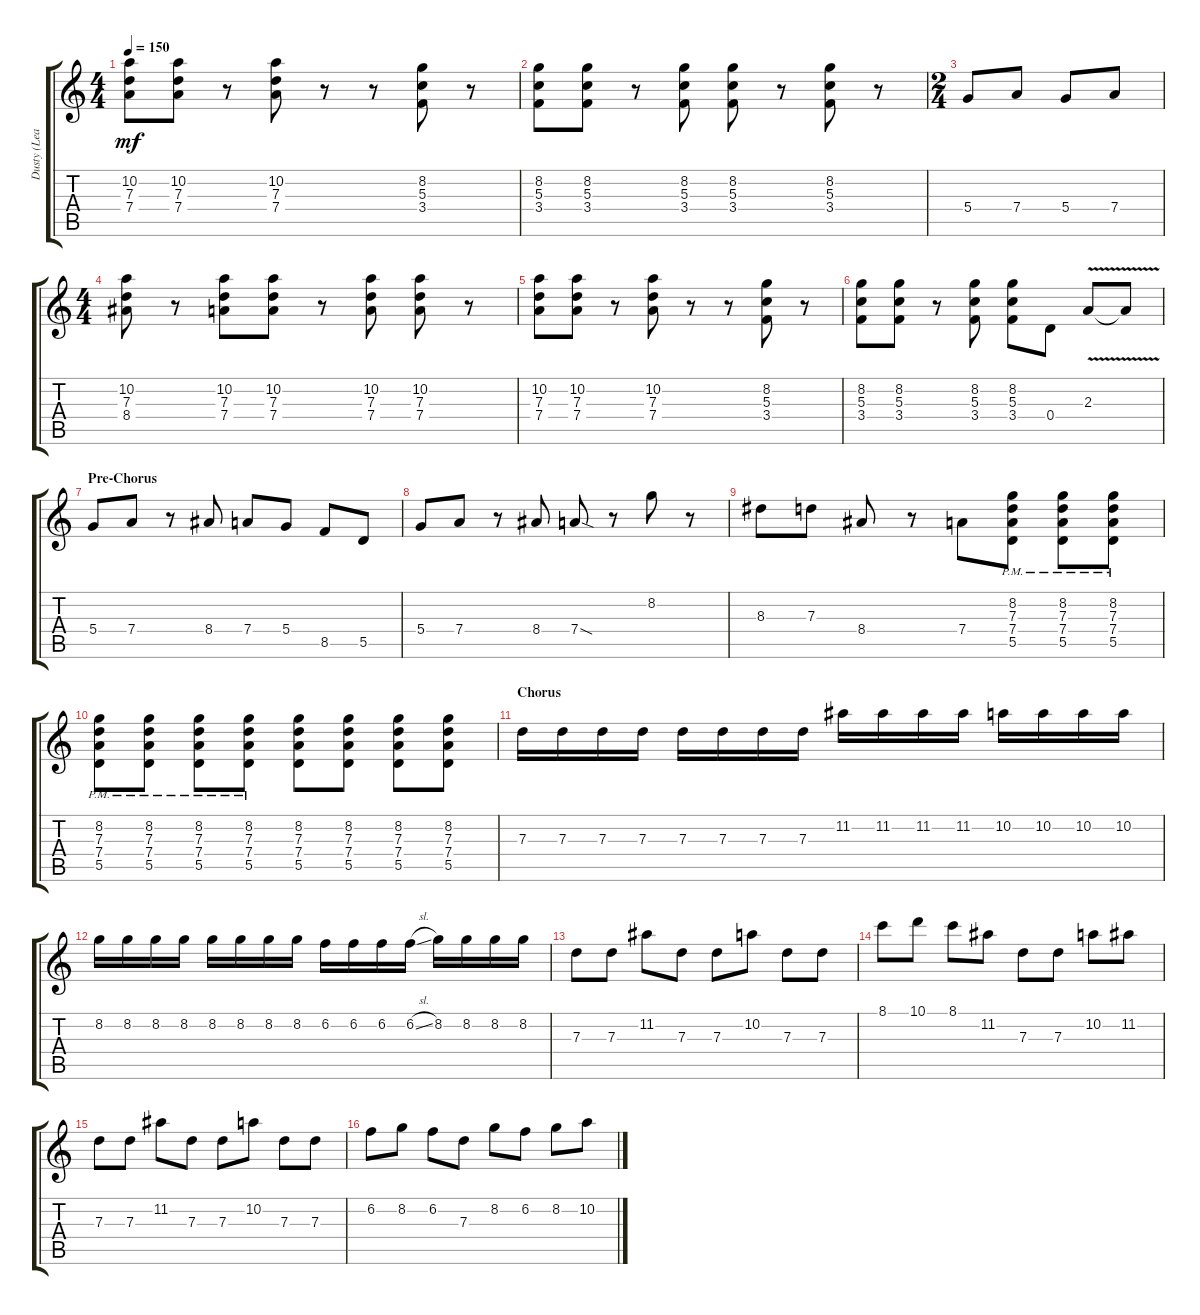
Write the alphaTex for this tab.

\track ("Dusty (Lead)" "Dusty (Lea") {instrument distortionguitar}
\staff {score tabs}
\tuning (E4 B3 G3 D3 A2 D2) {hide}
\ts (4 4)
\tempo 150
\clef g2
\ks c
(10.2 7.3 7.4).8{dy mf} (10.2 7.3 7.4).8 r.8 (10.2 7.3 7.4).8 r.8 r.8 (8.2 5.3 3.4).8 r.8 |
(8.2 5.3 3.4).8 (8.2 5.3 3.4).8 r.8 (8.2 5.3 3.4).8 (8.2 5.3 3.4).8 r.8 (8.2 5.3 3.4).8 r.8 |
\ts (2 4)
5.4.8 7.4.8 5.4.8 7.4.8 |
\ts (4 4)
(10.2 7.3 8.4).8 r.8 (10.2 7.3 7.4).8 (10.2 7.3 7.4).8 r.8 (10.2 7.3 7.4).8 (10.2 7.3 7.4).8 r.8 |
(10.2 7.3 7.4).8 (10.2 7.3 7.4).8 r.8 (10.2 7.3 7.4).8 r.8 r.8 (8.2 5.3 3.4).8 r.8 |
(8.2 5.3 3.4).8 (8.2 5.3 3.4).8 r.8 (8.2 5.3 3.4).8 (8.2 5.3 3.4).8 0.4.8 2.3{v}.8 2.3{v t}.8 |
\section ("" "Pre-Chorus")
5.4.8 7.4.8 r.8 8.4.8 7.4.8 5.4.8 8.5.8 5.5.8 |
5.4.8 7.4.8 r.8 8.4.8 7.4{sod}.8 r.8 8.2.8 r.8 |
8.3.8 7.3.8 8.4.8 r.8 7.4.8 (8.2{pm} 7.3{pm} 7.4{pm} 5.5{pm}).8 (8.2{pm} 7.3{pm} 7.4{pm} 5.5{pm}).8 (8.2{pm} 7.3{pm} 7.4{pm} 5.5{pm}).8 |
(8.2{pm} 7.3{pm} 7.4{pm} 5.5{pm}).8 (8.2{pm} 7.3{pm} 7.4{pm} 5.5{pm}).8 (8.2{pm} 7.3{pm} 7.4{pm} 5.5{pm}).8 (8.2{pm} 7.3{pm} 7.4{pm} 5.5{pm}).8 (8.2 7.3 7.4 5.5).8 (8.2 7.3 7.4 5.5).8 (8.2 7.3 7.4 5.5).8 (8.2 7.3 7.4 5.5).8 |
\section ("" "Chorus")
7.3.16 7.3.16 7.3.16 7.3.16 7.3.16 7.3.16 7.3.16 7.3.16 11.2.16 11.2.16 11.2.16 11.2.16 10.2.16 10.2.16 10.2.16 10.2.16 |
8.2.16 8.2.16 8.2.16 8.2.16 8.2.16 8.2.16 8.2.16 8.2.16 6.2.16 6.2.16 6.2.16 6.2{sl}.16 8.2.16 8.2.16 8.2.16 8.2.16 |
7.3.8 7.3.8 11.2.8 7.3.8 7.3.8 10.2.8 7.3.8 7.3.8 |
8.1.8 10.1.8 8.1.8 11.2.8 7.3.8 7.3.8 10.2.8 11.2.8 |
7.3.8 7.3.8 11.2.8 7.3.8 7.3.8 10.2.8 7.3.8 7.3.8 |
6.2.8 8.2.8 6.2.8 7.3.8 8.2.8 6.2.8 8.2.8 10.2.8
